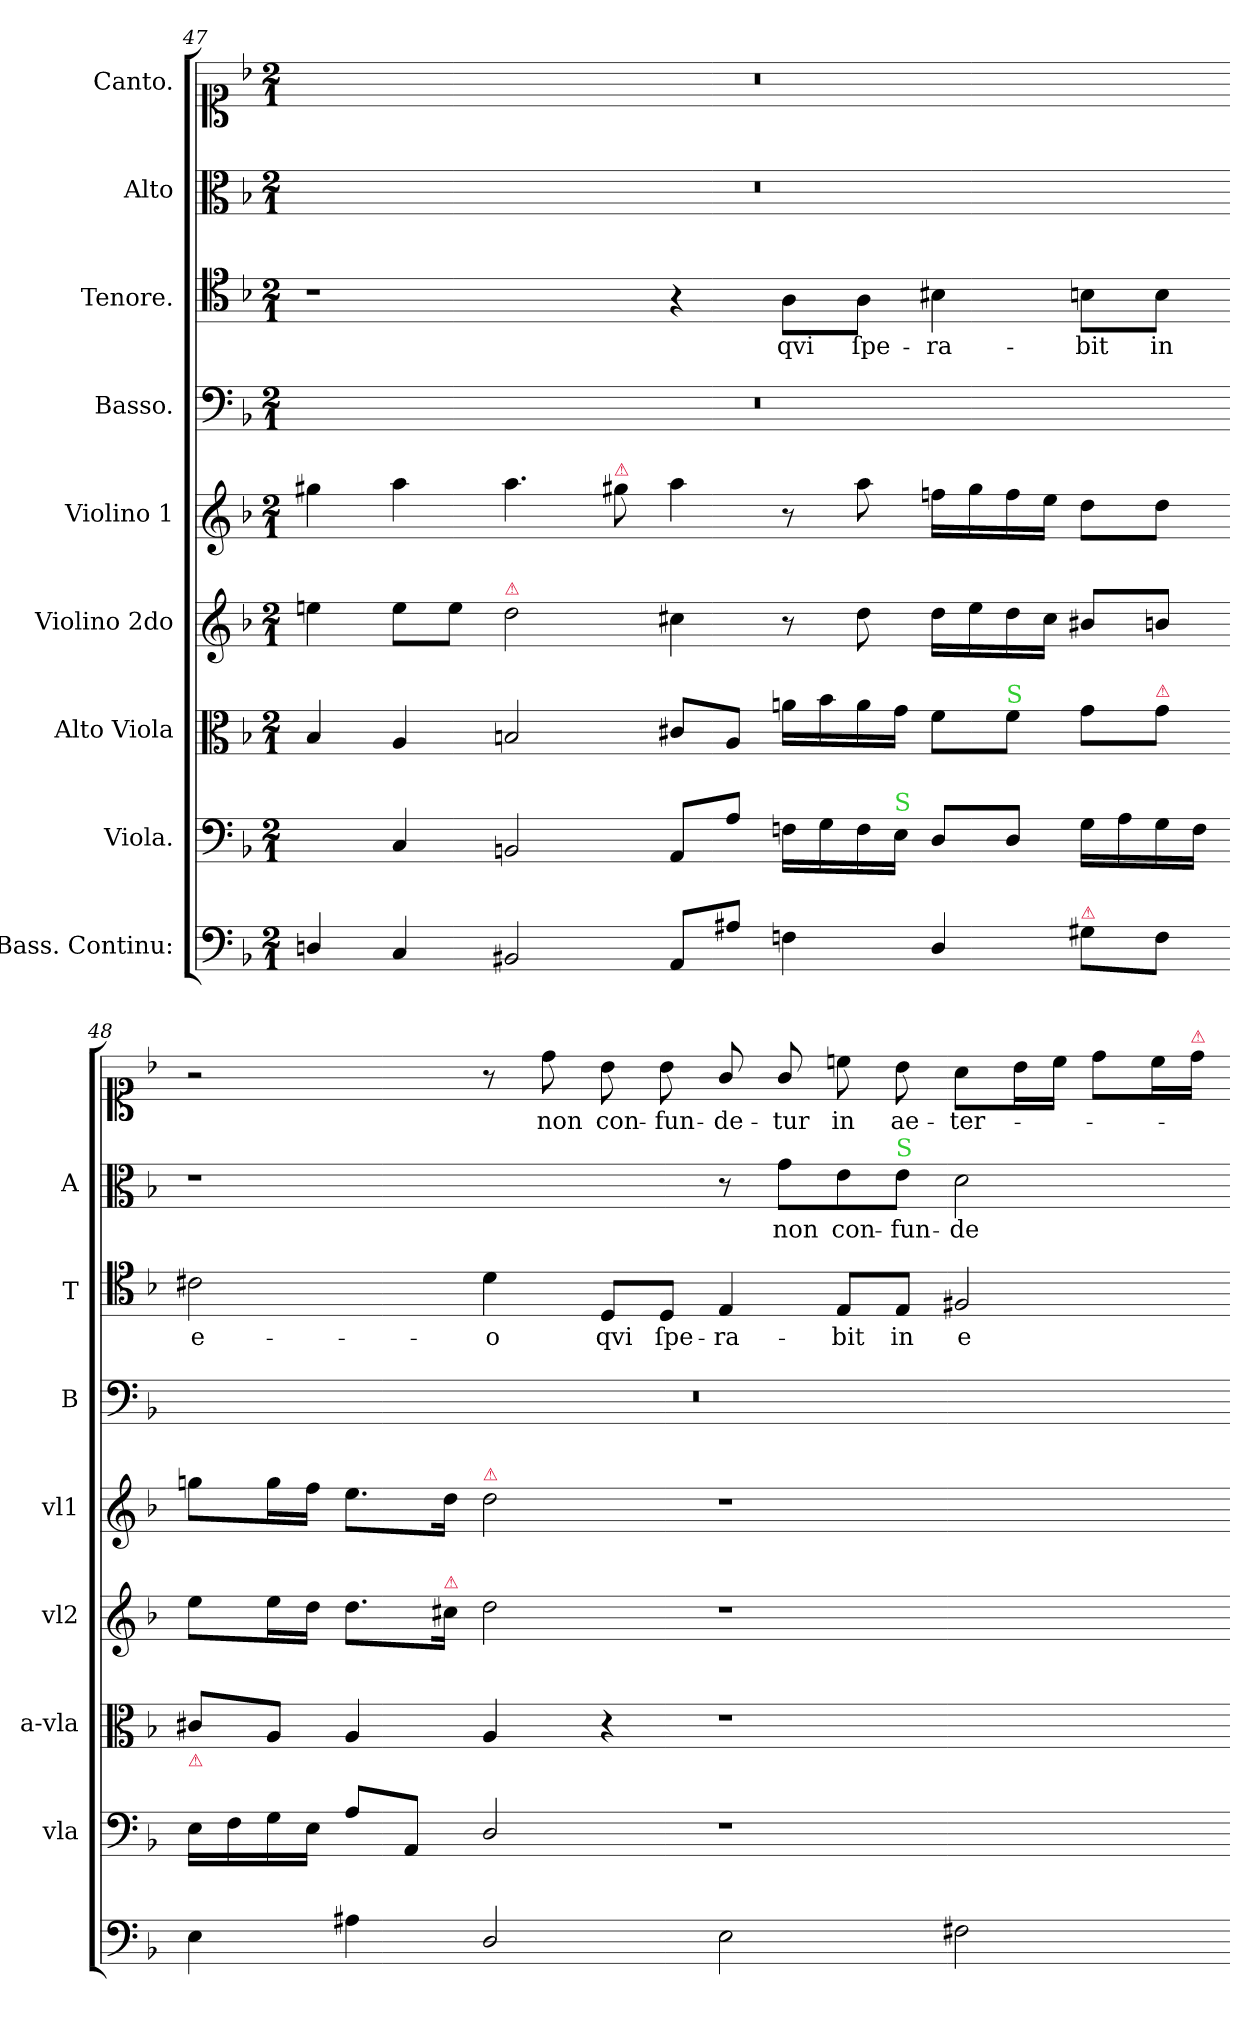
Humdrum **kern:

**kern	**kern	**kern	**kern	**kern	**kern	**kern	**text	**kern	**text	**kern	**text
*part9	*part8	*part7	*part6	*part5	*part4	*part3	*part3	*part2	*part2	*part1	*part1
*staff9	*staff8	*staff7	*staff6	*staff5	*staff4	*staff3	*staff3	*staff2	*staff2	*staff1	*staff1
*I"Bass. Continu:	*I"Viola.	*I"Alto Viola	*I"Violino 2do	*I"Violino 1	*I"Basso.	*I"Tenore.	*	*I"Alto	*	*I"Canto.	*
*	*I'vla	*I'a-vla	*I'vl2	*I'vl1	*I'B	*I'T	*	*I'A	*	*	*
*clefF4	*clefF4	*clefC3	*clefG2	*clefG2	*clefF4	*clefC4	*	*clefC3	*	*clefC1	*
*k[b-]	*k[b-]	*k[b-]	*k[b-]	*k[b-]	*k[b-]	*k[b-]	*	*k[b-]	*	*k[b-]	*
*M2/1	*M2/1	*M2/1	*M2/1	*M2/1	*M2/1	*M2/1	*	*M2/1	*	*M2/1	*
=47	=47	=47	=47	=47	=47	=47	=47	=47	=47	=47	=47
4Dn/	4ryy	4B-/	4een\	4gg#X\	0r	1r	.	0r	.	0r	.
4C/	4C/	4A/	8ee\L	4aa\	.	.	.	.	.	.	.
.	.	.	8ee\J	.	.	.	.	.	.	.	.
!	!	!	!LO:TX:a:color=crimson:t=⚠	!	!	!	!	!	!	!	!
2BB#X/	2BBn/	2Bn/	2dd\	4.aa\	.	.	.	.	.	.	.
!	!	!	!	!LO:TX:a:color=crimson:t=⚠	!	!	!	!	!	!	!
.	.	.	.	8gg#X\	.	.	.	.	.	.	.
8AA/L	8AA/L	8c#X/L	4cc#X\	4aa\	.	4r	.	.	.	.	.
8A#X\J	8A\J	8A/J	.	.	.	.	.	.	.	.	.
4Fn\	16Fn\LL	16an\LL	8r	8r	.	8A\L	qvi	.	.	.	.
.	16G\	16b-\	.	.	.	.	.	.	.	.	.
.	16F\	16a\	8dd\	8aa\	.	8A\J	ſpe-	.	.	.	.
!	!LO:TX:a:color=limegreen:t=S	!	!	!	!	!	!	!	!	!	!
.	16E\JJ	16g\JJ	.	.	.	.	.	.	.	.	.
4D/	8D/L	8f\L	16dd\LL	16ffn\LL	.	4B#X\	-ra-	.	.	.	.
.	.	.	16ee\	16gg#\	.	.	.	.	.	.	.
!	!	!LO:TX:a:color=limegreen:t=S	!	!	!	!	!	!	!	!	!
.	8D/J	8f\J	16dd\	16ff\	.	.	.	.	.	.	.
.	.	.	16cc#\JJ	16ee\JJ	.	.	.	.	.	.	.
!LO:TX:a:color=crimson:t=⚠	!	!	!	!	!	!	!	!	!	!	!
8G#X\L	16G\LL	8g\L	8b#X/L	8dd\L	.	8Bn\L	-bit	.	.	.	.
.	16A\	.	.	.	.	.	.	.	.	.	.
!	!	!LO:TX:a:color=crimson:t=⚠	!	!	!	!	!	!	!	!	!
8F\J	16G\	8g\J	8bn/J	8dd\J	.	8B\J	in	.	.	.	.
.	16F\JJ	.	.	.	.	.	.	.	.	.	.
=48-	=48-	=48-	=48-	=48-	=48-	=48-	=48-	=48-	=48-	=48-	=48-
!	!	!LO:TX:b:color=crimson:t=⚠	!	!	!	!	!	!	!	!	!
4E\	16E\LL	8c#X/L	8ee\L	8ggn\L	0r	2c#X\	e-	1r	.	2r	.
.	16F\	.	.	.	.	.	.	.	.	.	.
.	16G\	8A/J	16ee\L	16gg\L	.	.	.	.	.	.	.
.	16E\JJ	.	16dd\JJ	16ff\JJ	.	.	.	.	.	.	.
4A#X\	8A\L	4A/	8.dd\L	8.ee\L	.	.	.	.	.	.	.
.	8AA/J	.	.	.	.	.	.	.	.	.	.
!	!	!	!LO:TX:a:color=crimson:t=⚠	!	!	!	!	!	!	!	!
.	.	.	16cc#X\Jk	16dd\Jk	.	.	.	.	.	.	.
!	!	!	!	!LO:TX:a:color=crimson:t=⚠	!	!	!	!	!	!	!
2D/	2D/	4A/	2dd\	2dd\	.	4d\	-o	.	.	8r	.
.	.	.	.	.	.	.	.	.	.	8dd\	non
!	!	!	!	!	!	!	!LO:LY:i	!	!	!	!
.	.	4r	.	.	.	8D/L	qvi	.	.	8b-\	con-
!	!	!	!	!	!	!	!LO:LY:i	!	!	!	!
.	.	.	.	.	.	8D/J	ſpe-	.	.	8b-\	-fun-
!	!	!	!	!	!	!	!LO:LY:i	!	!	!	!
2E\	1r	1r	1r	1r	.	4E/	-ra-	8r	.	8g/	-de-
.	.	.	.	.	.	.	.	8g\L	non	8g/	-tur
!	!	!	!	!	!	!	!LO:LY:i	!	!	!	!
.	.	.	.	.	.	8E/L	-bit	8e\	con-	8ccn\	in
!	!	!	!	!	!	!	!	!LO:TX:a:color=limegreen:t=S	!	!	!
!	!	!	!	!	!	!	!LO:LY:i	!	!	!	!
.	.	.	.	.	.	8E/J	in	8e\J	-fun-	8b-\	ae-
!	!	!	!	!	!	!	!LO:LY:i	!	!	!	!
2F#X\	.	.	.	.	.	2F#X/	e-	2d\	-de-	8a\L	-ter-
.	.	.	.	.	.	.	.	.	.	16b-\L	.
.	.	.	.	.	.	.	.	.	.	16cc\JJ	.
.	.	.	.	.	.	.	.	.	.	8dd\L	.
.	.	.	.	.	.	.	.	.	.	16cc\L	.
!	!	!	!	!	!	!	!	!	!	!LO:TX:a:color=crimson:t=⚠	!
.	.	.	.	.	.	.	.	.	.	16dd\JJ	.
=-	=-	=-	=-	=-	=-	=-	=-	=-	=-	=-	=-
*-	*-	*-	*-	*-	*-	*-	*-	*-	*-	*-	*-
